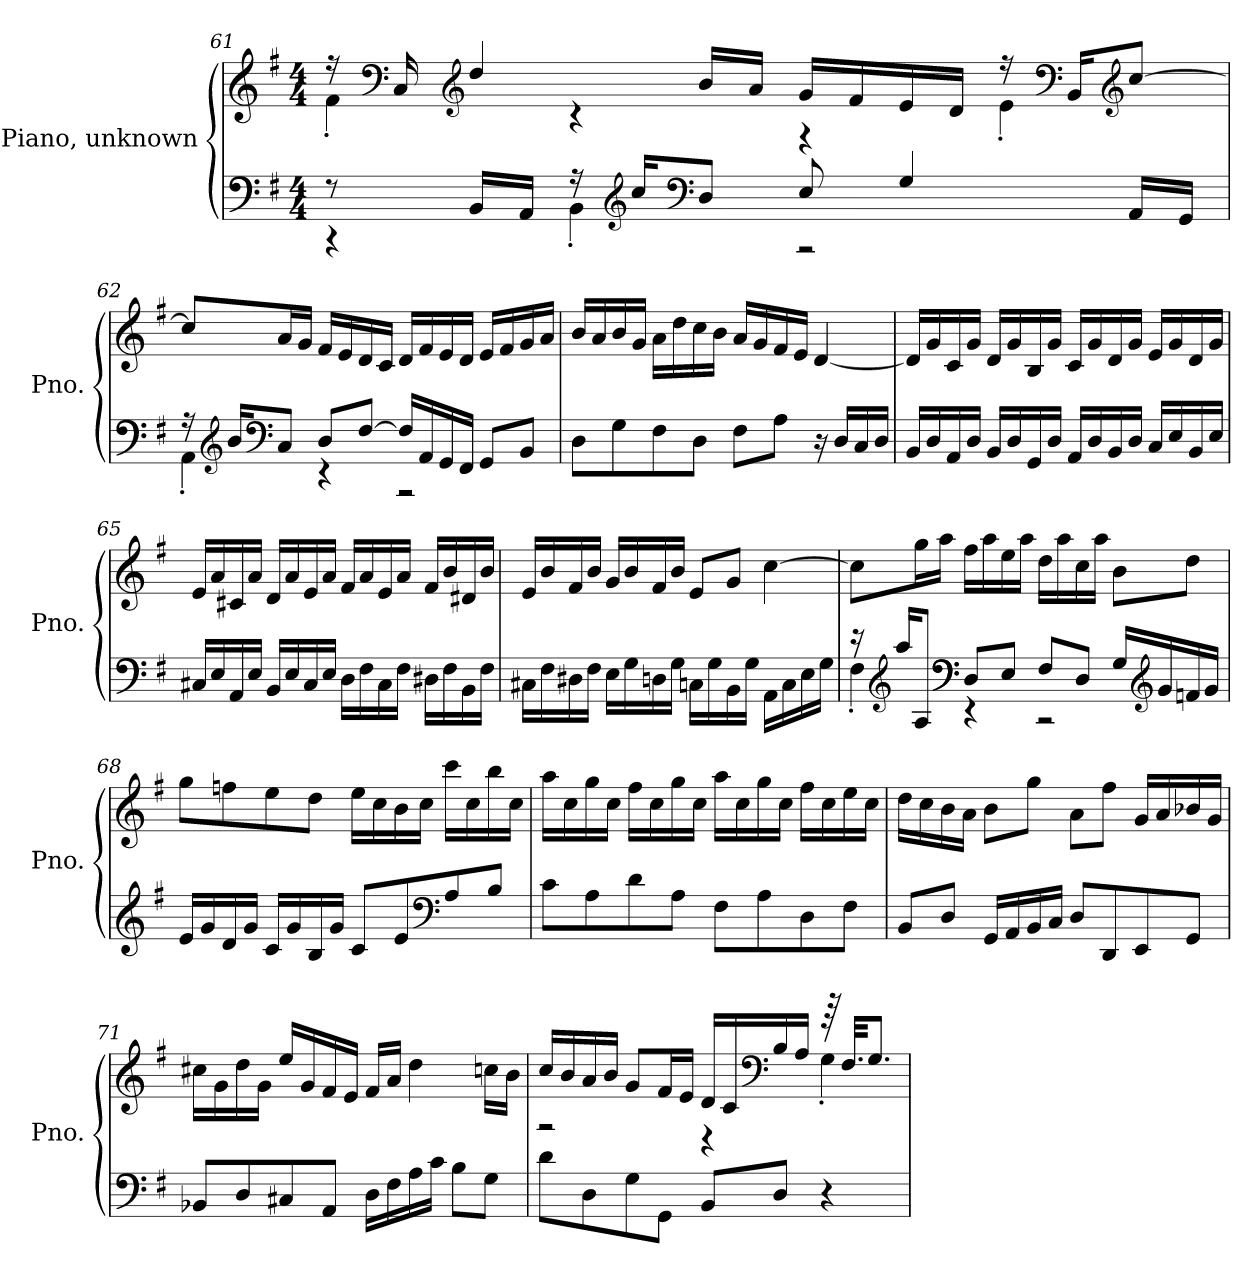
**kern	**kern
*part1	*part1
*staff2	*staff1
*I"Piano, unknown	*
*I'Pno.	*
!!LO:PB:g=z
*clefF4	*clefG2
*k[f#]	*k[f#]
*M4/4	*M4/4
=61	=61
*^	*^
8r	4r	16r	4f#'\
*	*	*clefF4	*
.	.	16C/	.
*	*	*clefG2	*
16BB/LL	.	4dd/	.
16AA/JJ	.	.	.
16r	4BB'\	.	4r
*clefG2	*	*	*
16cc/KL	.	.	.
*clefF4	*	*	*
8D/J	.	16b/LL	.
.	.	16a/JJ	.
8E/	2r	16g/LL	4r
.	.	16f#/	.
4G/	.	16e/	.
.	.	16d/JJ	.
.	.	16r	4e'\
*	*	*clefF4	*
.	.	16BB/KL	.
*	*	*clefG2	*
16AA/LL	.	[8cc/J	.
16GG/JJ	.	.	.
*	*	*v	*v
=62	=62	=62
16r	4AA'\	8cc/L]
*clefG2	*	*
16b/KL	.	.
*clefF4	*	*
8C/J	.	16a/L
.	.	16g/JJ
8D/L	4r	16f#/LL
.	.	16e/
[8F#/J	.	16d/
.	.	16c/JJ
16F#/LL]	2r	16d/LL
16AA/	.	16f#/
16GG/	.	16e/
16FF#/JJ	.	16d/JJ
8GG/L	.	16e/LL
.	.	16f#/
8BB/J	.	16g/
.	.	16a/JJ
*v	*v	*
!!LO:LB:g=z
=63	=63
8D\L	16b/LL
.	16a/
8G\	16b/
.	16g/JJ
8F#\	16a\LL
.	16dd\
8D\J	16cc\
.	16b\JJ
8F#\L	16a/LL
.	16g/
8A\J	16f#/
.	16e/JJ
16r	[4d/
16D/LL	.
16C/	.
16D/JJ	.
=64	=64
16BB/LL	16d/LL]
16D/	16g/
16AA/	16c/
16D/JJ	16g/JJ
16BB/LL	16d/LL
16D/	16g/
16GG/	16B/
16D/JJ	16g/JJ
16AA/LL	16c/LL
16D/	16g/
16BB/	16d/
16D/JJ	16g/JJ
16C/LL	16e/LL
16E/	16g/
16BB/	16d/
16E/JJ	16g/JJ
!!LO:LB:g=z
=65	=65
16C#X/LL	16e/LL
16E/	16a/
16AA/	16c#X/
16E/JJ	16a/JJ
16BB/LL	16d/LL
16E/	16a/
16C#/	16e/
16E/JJ	16a/JJ
16D\LL	16f#/LL
16F#\	16a/
16C#\	16e/
16F#\JJ	16a/JJ
16D#X\LL	16f#/LL
16F#\	16b/
16BB\	16d#X/
16F#\JJ	16b/JJ
=66	=66
16C#X\LL	16e/LL
16F#\	16b/
16D#X\	16f#/
16F#\JJ	16b/JJ
16E\LL	16g/LL
16G\	16b/
16Dn\	16f#/
16G\JJ	16b/JJ
16Cn\LL	8e/L
16G\	.
16BB\	8g/J
16G\JJ	.
16AA\LL	[4cc\
16C\	.
16E\	.
16G\JJ	.
!!LO:LB:g=z
=67	=67
*^	*
16r	4F#'\	8cc\L]
*clefG2	*	*
16aa/KL	.	.
8A/J	.	16gg\L
.	.	16aa\JJ
*clefF4	*	*
8D/L	4r	16ff#\LL
.	.	16aa\
8E/J	.	16ee\
.	.	16aa\JJ
8F#/L	2r	16dd\LL
.	.	16aa\
8D/J	.	16cc\
.	.	16aa\JJ
16G/LL	.	8b\L
*clefG2	*	*
16g/	.	.
16fn/	.	8dd\J
16g/JJ	.	.
*v	*v	*
=68	=68
16e/LL	8gg\L
16g/	.
16d/	8ffn\
16g/JJ	.
16c/LL	8ee\
16g/	.
16B/	8dd\J
16g/JJ	.
8c/L	16ee\LL
.	16cc\
8e/	16b\
.	16cc\JJ
*clefF4	*
8A/	16ccc\LL
.	16cc\
8B/J	16bb\
.	16cc\JJ
!!LO:LB:g=z
=69	=69
8c\L	16aa\LL
.	16cc\
8A\	16gg\
.	16cc\JJ
8d\	16ff#\LL
.	16cc\
8A\J	16gg\
.	16cc\JJ
8F#\L	16aa\LL
.	16cc\
8A\	16gg\
.	16cc\JJ
8D\	16ff#\LL
.	16cc\
8F#\J	16ee\
.	16cc\JJ
=70	=70
8BB/L	16dd\LL
.	16cc\
8D/J	16b\
.	16a\JJ
16GG/LL	8b\L
16AA/	.
16BB/	8gg\J
16C/JJ	.
8D/L	8a\L
8DD/	8ff#\J
8EE/	16g/LL
.	16a/
8GG/J	16b-X/
.	16g/JJ
=71	=71
8BB-X/L	16cc#X\LL
.	16g\
8D/	16dd\
.	16g\JJ
8C#X/	16ee/LL
.	16g/
8AA/J	16f#/
.	16e/JJ
16D\LL	16f#/LL
16F#\	16a/JJ
16A\	4dd\
16c\JJ	.
8B\L	.
8G\J	16ccn\LL
.	16b\JJ
!!LO:LB:g=z
=72	=72
*	*^
8d\L	16cc/LL	2r
.	16b/	.
8D\	16a/	.
.	16b/JJ	.
8G\	8g/L	.
8GG\J	16f#/L	.
.	16e/JJ	.
8BB/L	16d/LL	4r
.	16c/	.
*	*clefF4	*
8D/J	16B/	.
.	16A/JJ	.
4r	64r	4G'\
.	32.F#/KKL	.
.	8.G/J	.
*	*v	*v
=	=
*-	*-
